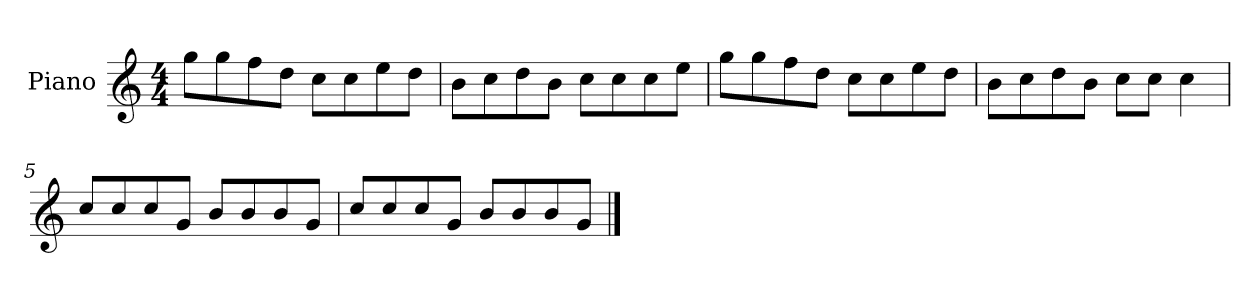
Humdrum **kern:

**kern
*part1
*staff1
*I"Piano
*I'P-no
*clefG2
*k[]
*M4/4
*MM90
=1
8gg\L
8gg\
8ff\
8dd\J
8cc\L
8cc\
8ee\
8dd\J
=2
8b\L
8cc\
8dd\
8b\J
8cc\L
8cc\
8cc\
8ee\J
=3
8gg\L
8gg\
8ff\
8dd\J
8cc\L
8cc\
8ee\
8dd\J
=4
8b\L
8cc\
8dd\
8b\J
8cc\L
8cc\J
4cc\
=5
8cc/L
8cc/
8cc/
8g/J
8b/L
8b/
8b/
8g/J
!!LO:LB:g=z
=6
8cc/L
8cc/
8cc/
8g/J
8b/L
8b/
8b/
8g/J
==
*-
